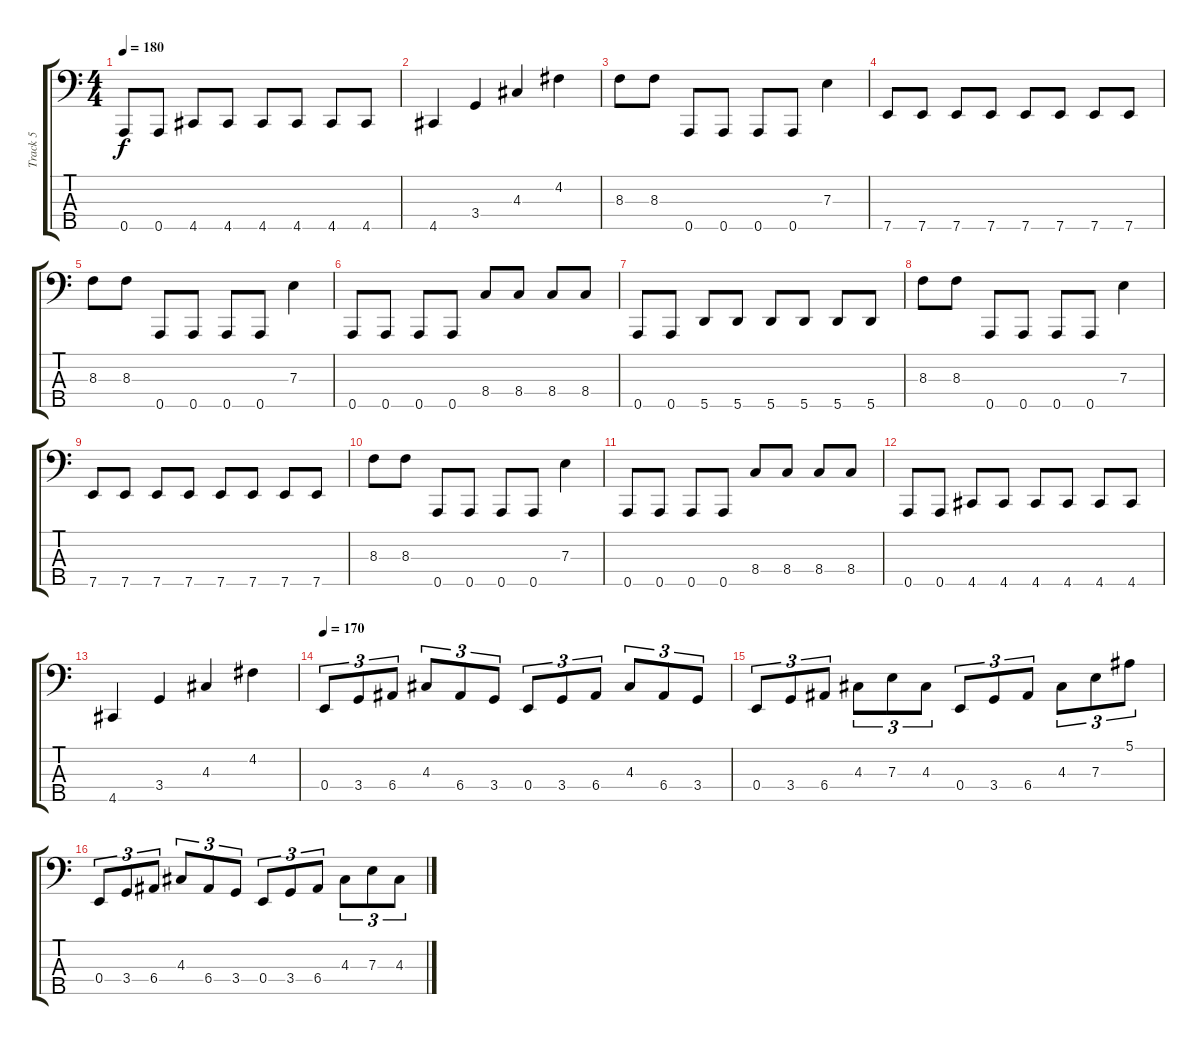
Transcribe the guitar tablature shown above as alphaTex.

\track ("Track 5" "Track 5") {instrument electricbasspick}
\staff {score tabs}
\tuning (F2 D2 A1 E1 A0) {hide}
\ts (4 4)
\tempo 180
\clef f4
\ks c
0.5.8{dy f} 0.5.8 4.5.8 4.5.8 4.5.8 4.5.8 4.5.8 4.5.8 |
4.5.4 3.4.4 4.3.4 4.2.4 |
8.3.8 8.3.8 0.5.8 0.5.8 0.5.8 0.5.8 7.3.4 |
7.5.8 7.5.8 7.5.8 7.5.8 7.5.8 7.5.8 7.5.8 7.5.8 |
8.3.8 8.3.8 0.5.8 0.5.8 0.5.8 0.5.8 7.3.4 |
0.5.8 0.5.8 0.5.8 0.5.8 8.4.8 8.4.8 8.4.8 8.4.8 |
0.5.8 0.5.8 5.5.8 5.5.8 5.5.8 5.5.8 5.5.8 5.5.8 |
8.3.8 8.3.8 0.5.8 0.5.8 0.5.8 0.5.8 7.3.4 |
7.5.8 7.5.8 7.5.8 7.5.8 7.5.8 7.5.8 7.5.8 7.5.8 |
8.3.8 8.3.8 0.5.8 0.5.8 0.5.8 0.5.8 7.3.4 |
0.5.8 0.5.8 0.5.8 0.5.8 8.4.8 8.4.8 8.4.8 8.4.8 |
0.5.8 0.5.8 4.5.8 4.5.8 4.5.8 4.5.8 4.5.8 4.5.8 |
4.5.4 3.4.4 4.3.4 4.2.4 |
\tempo 170
0.4.8{tu (3 2)} 3.4.8{tu (3 2)} 6.4.8{tu (3 2)} 4.3.8{tu (3 2)} 6.4.8{tu (3 2)} 3.4.8{tu (3 2)} 0.4.8{tu (3 2)} 3.4.8{tu (3 2)} 6.4.8{tu (3 2)} 4.3.8{tu (3 2)} 6.4.8{tu (3 2)} 3.4.8{tu (3 2)} |
0.4.8{tu (3 2)} 3.4.8{tu (3 2)} 6.4.8{tu (3 2)} 4.3.8{tu (3 2)} 7.3.8{tu (3 2)} 4.3.8{tu (3 2)} 0.4.8{tu (3 2)} 3.4.8{tu (3 2)} 6.4.8{tu (3 2)} 4.3.8{tu (3 2)} 7.3.8{tu (3 2)} 5.1.8{tu (3 2)} |
0.4.8{tu (3 2)} 3.4.8{tu (3 2)} 6.4.8{tu (3 2)} 4.3.8{tu (3 2)} 6.4.8{tu (3 2)} 3.4.8{tu (3 2)} 0.4.8{tu (3 2)} 3.4.8{tu (3 2)} 6.4.8{tu (3 2)} 4.3.8{tu (3 2)} 7.3.8{tu (3 2)} 4.3.8{tu (3 2)}
